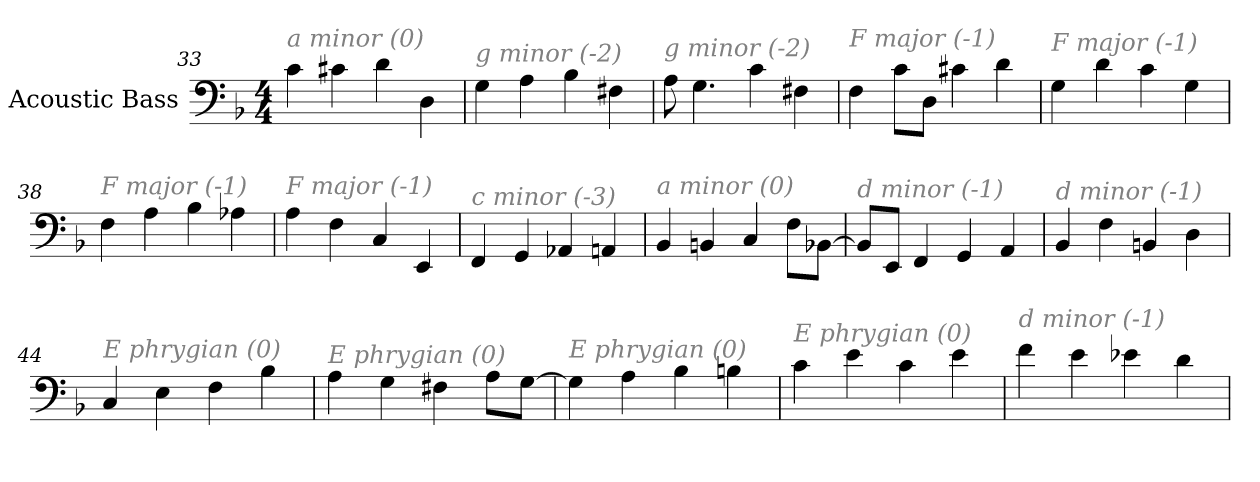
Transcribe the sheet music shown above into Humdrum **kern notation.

**kern
*part1
*staff1
*I"Acoustic Bass
*clefF4
*ITrd7c12
*k[b-]
*F:
*M4/4
=33
!LO:TX:i:color=#808080:t=a minor (0)
4C
4C#X
4D
4DD
=34
!LO:TX:i:color=#808080:t=g minor (-2)
4GG
4AA
4BB-
4FF#X
=35
!LO:TX:i:color=#808080:t=g minor (-2)
8AA
4.GG
4C
4FF#X
=36
!LO:TX:i:color=#808080:t=F major (-1)
4FF
8CL
8DDJ
4C#X
4D
=37
!LO:TX:i:color=#808080:t=F major (-1)
4GG
4D
4C
4GG
=38
!LO:TX:i:color=#808080:t=F major (-1)
4FF
4AA
4BB-
4AA-X
=39
!LO:TX:i:color=#808080:t=F major (-1)
4AA
4FF
4CC
4EEE
=40
!LO:TX:i:color=#808080:t=c minor (-3)
4FFF
4GGG
4AAA-X
4AAAn
=41
!LO:TX:i:color=#808080:t=a minor (0)
4BBB-
4BBBn
4CC
8FFL
[8BBB-XJ
=42
!LO:TX:i:color=#808080:t=d minor (-1)
8BBB-L]
8EEEJ
4FFF
4GGG
4AAA
=43
!LO:TX:i:color=#808080:t=d minor (-1)
4BBB-
4FF
4BBBn
4DD
=44
!LO:TX:i:color=#808080:t=E phrygian (0)
4CC
4EE
4FF
4BB-
=45
!LO:TX:i:color=#808080:t=E phrygian (0)
4AA
4GG
4FF#X
8AAL
[8GGJ
=46
!LO:TX:i:color=#808080:t=E phrygian (0)
4GG]
4AA
4BB-
4BBn
=47
!LO:TX:i:color=#808080:t=E phrygian (0)
4C
4E
4C
4E
=48
!LO:TX:i:color=#808080:t=d minor (-1)
4F
4E
4E-X
4D
=
*-
